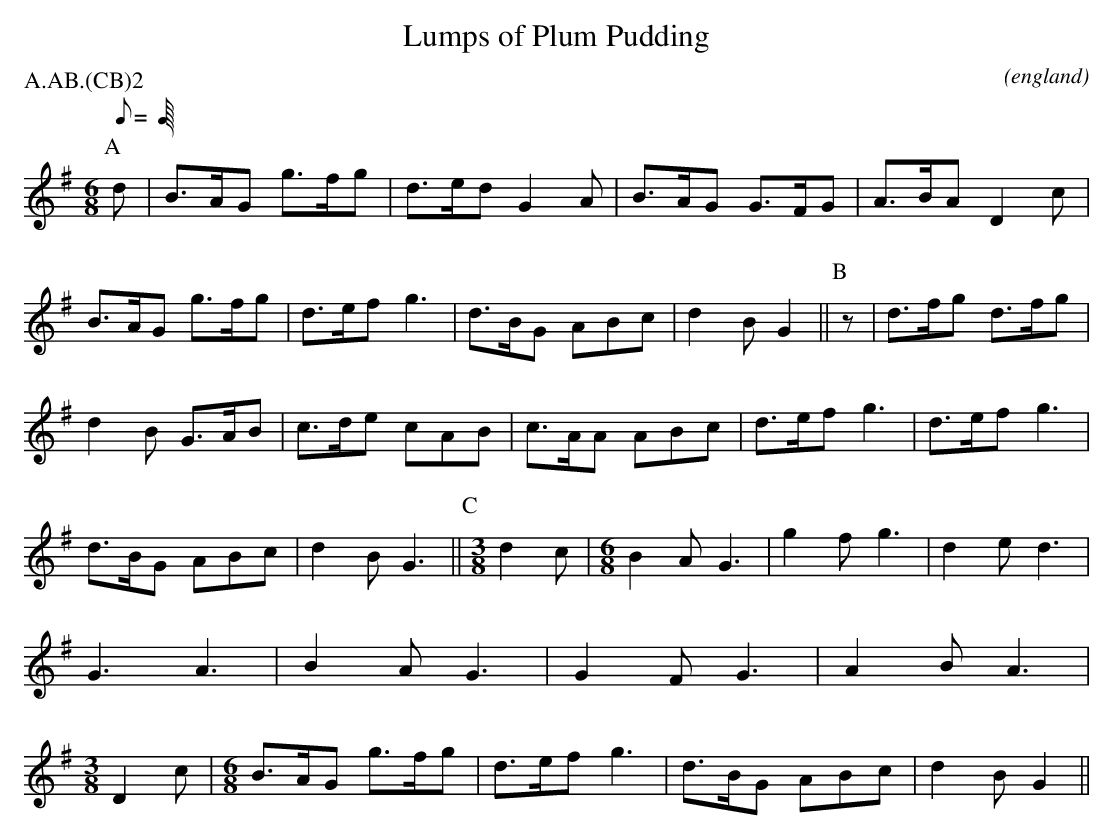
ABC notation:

X:1
T:Lumps of Plum Pudding
O:england
M:6/8
C:
P:A.AB.(CB)2
L:1/8
K:G
Q:C3=108
P:A
d|B>AG g>fg|d>ed G2 A|B>AG G>FG|A>BA D2  \
c|B>AG g>fg|d>ef g3|d>BG ABc|d2 B G2||\
P:B
z|d>fg d>fg|d2 B G>AB|c>de cAB|c>AA ABc|\
d>ef g3|d>ef g3|d>BG ABc|d2 B G3||\
P:C
M:3/8
L:1/8
d2 c|\
M:6/8
B2 A G3|g2 f g3|d2 e d3|G3 A3|B2 A G3|G2 F G3|A2 B A3|\
M:3/8
L:1/8
D2 c|\
M:6/8
B>AG g>fg|\
d>ef g3|d>BG ABc|d2 B G2||
